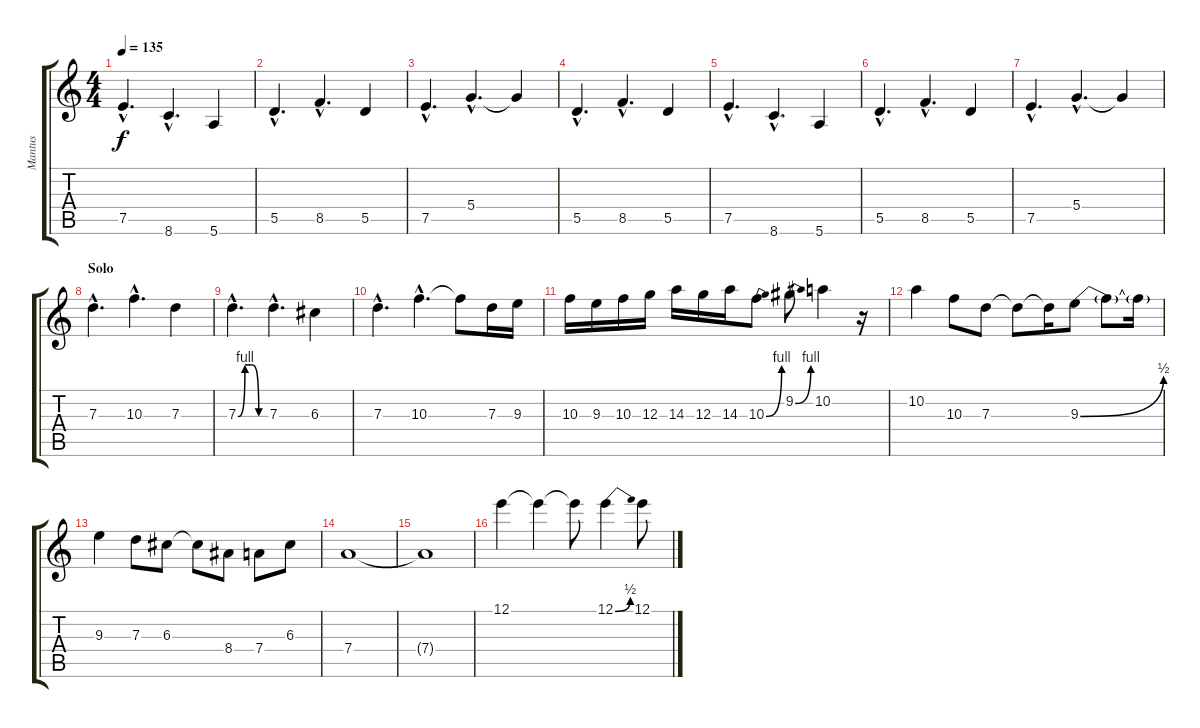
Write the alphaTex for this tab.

\track ("Mantus" "Mantus") {instrument distortionguitar}
\staff {score tabs}
\tuning (E4 B3 G3 D3 A2 E2) {hide}
\ts (4 4)
\tempo 135
\clef g2
\ks c
7.5{hac}.4{d dy f} 8.6{hac}.4{d} 5.6.4 |
5.5{hac}.4{d} 8.5{hac}.4{d} 5.5.4 |
7.5{hac}.4{d} 5.4{hac}.4{d} 5.4{t}.4 |
5.5{hac}.4{d} 8.5{hac}.4{d} 5.5.4 |
7.5{hac}.4{d} 8.6{hac}.4{d} 5.6.4 |
5.5{hac}.4{d} 8.5{hac}.4{d} 5.5.4 |
7.5{hac}.4{d} 5.4{hac}.4{d} 5.4{t}.4 |
\section ("" "Solo")
7.3{hac}.4{d volume 13 balance 8 instrument distortionguitar} 10.3{hac}.4{d} 7.3.4 |
7.3{be (custom 0 0 15 4 30 4 45 0 60 0) hac}.4{d} 7.3{hac}.4{d} 6.3.4 |
7.3{hac}.4{d} 10.3{hac}.4{d} 10.3{t}.8 7.3.16 9.3.16 |
10.3.16 9.3.16 10.3.16 12.3.16 14.3.16 12.3.16 14.3.16 10.3{be (bend 0 0 60 4)}.8 9.2{be (bend 0 0 60 4)}.8 10.2.4 r.16 |
10.2.4 10.3.8 7.3.8 7.3{t}.8 7.3{t}.16 9.3{be (bend 0 0 60 2)}.8 9.3{t}.8 9.3{t}.16 |
9.3.4 7.3.8 6.3.8 6.3{t}.8 8.4.8 7.4.8 6.3.8 |
7.4.1 |
7.4{t}.1 |
12.1.4 12.1{t}.4 12.1{t}.8 12.1{be (bend 0 0 60 2)}.4 12.1.8
